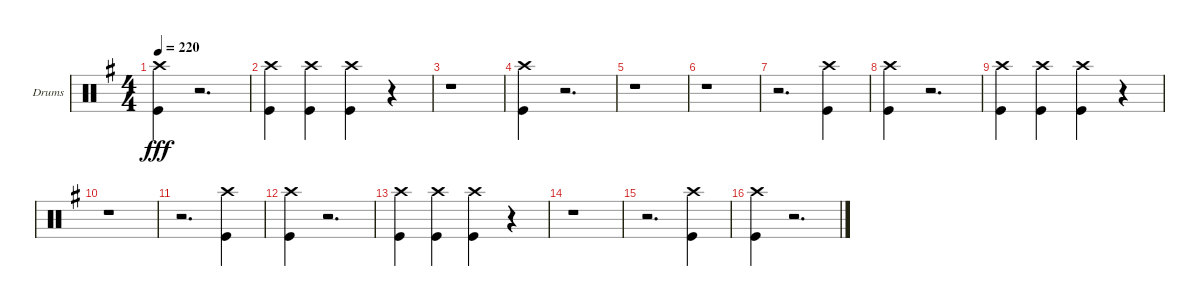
\defaultSystemsLayout 4
\bracketExtendMode groupsimilarinstruments
\firstSystemTrackNameOrientation horizontal
\otherSystemsTrackNameOrientation horizontal
\chordDiagramsInScore
\track ("Lars U." "Drums") {instrument percussion}
\staff {score}
\articulation defaults
\ts (4 4)
\tempo 220
\clef neutral
\ks g
("Crash high (hit)" "Kick (hit)").4{dy fff} r.2{d} |
("Crash high (hit)" "Kick (hit)").4 ("Crash high (hit)" "Kick (hit)").4 ("Crash high (hit)" "Kick (hit)").4 r.4 |
r.1 |
("Kick (hit)" "Crash high (hit)").4 r.2{d} |
r.1 |
r.1 |
r.2{d} ("Kick (hit)" "Crash high (hit)").4 |
("Kick (hit)" "Crash high (hit)").4 r.2{d} |
("Crash high (hit)" "Kick (hit)").4 ("Kick (hit)" "Crash high (hit)").4 ("Kick (hit)" "Crash high (hit)").4 r.4 |
r.1 |
r.2{d} ("Kick (hit)" "Crash high (hit)").4 |
("Kick (hit)" "Crash high (hit)").4 r.2{d} |
("Kick (hit)" "Crash high (hit)").4 ("Crash high (hit)" "Kick (hit)").4 ("Kick (hit)" "Crash high (hit)").4 r.4 |
r.1 |
r.2{d} ("Kick (hit)" "Crash high (hit)").4 |
("Kick (hit)" "Crash high (hit)").4 r.2{d}
